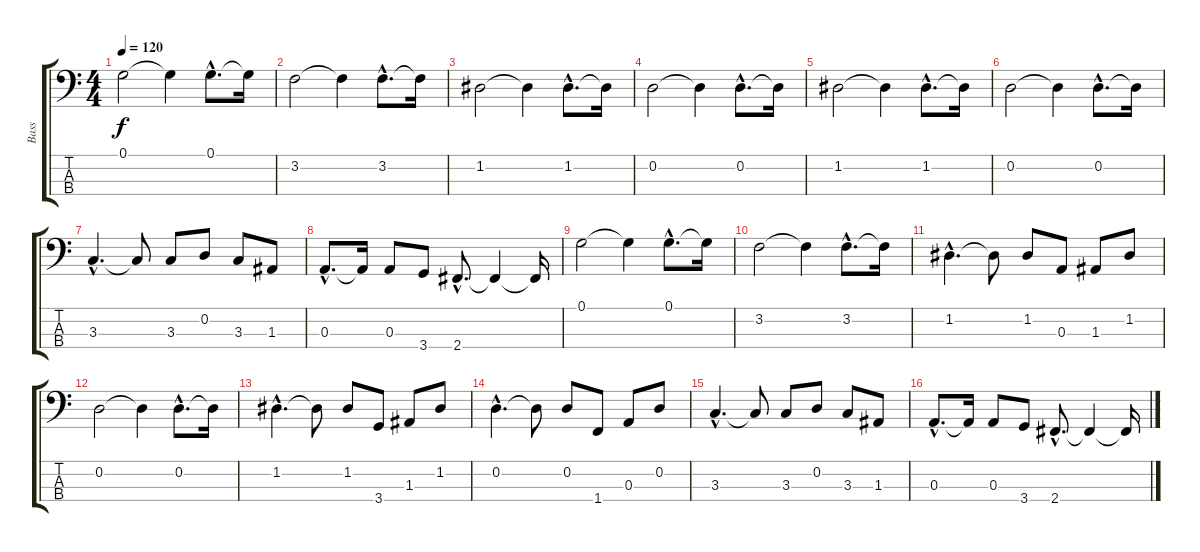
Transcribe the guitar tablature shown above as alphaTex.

\track ("Bass" "Bass") {instrument electricbasspick}
\staff {score tabs}
\tuning (G2 D2 A1 E1) {hide}
\ts (4 4)
\tempo 120
\clef f4
\ks c
0.1.2{dy f} 0.1{t}.4 0.1{hac}.8{d} 0.1{t}.16 |
3.2.2 3.2{t}.4 3.2{hac}.8{d} 3.2{t}.16 |
1.2.2 1.2{t}.4 1.2{hac}.8{d} 1.2{t}.16 |
0.2.2 0.2{t}.4 0.2{hac}.8{d} 0.2{t}.16 |
1.2.2 1.2{t}.4 1.2{hac}.8{d} 1.2{t}.16 |
0.2.2 0.2{t}.4 0.2{hac}.8{d} 0.2{t}.16 |
3.3{hac}.4{d} 3.3{t}.8 3.3.8 0.2.8 3.3.8 1.3.8 |
0.3{hac}.8{d} 0.3{t}.16 0.3.8 3.4.8 2.4{hac}.8{d} 2.4{t}.4 2.4{t}.16 |
0.1.2 0.1{t}.4 0.1{hac}.8{d} 0.1{t}.16 |
3.2.2 3.2{t}.4 3.2{hac}.8{d} 3.2{t}.16 |
1.2{hac}.4{d} 1.2{t}.8 1.2.8 0.3.8 1.3.8 1.2.8 |
0.2.2 0.2{t}.4 0.2{hac}.8{d} 0.2{t}.16 |
1.2{hac}.4{d} 1.2{t}.8 1.2.8 3.4.8 1.3.8 1.2.8 |
0.2{hac}.4{d} 0.2{t}.8 0.2.8 1.4.8 0.3.8 0.2.8 |
3.3{hac}.4{d} 3.3{t}.8 3.3.8 0.2.8 3.3.8 1.3.8 |
0.3{hac}.8{d} 0.3{t}.16 0.3.8 3.4.8 2.4{hac}.8{d} 2.4{t}.4 2.4{t}.16
